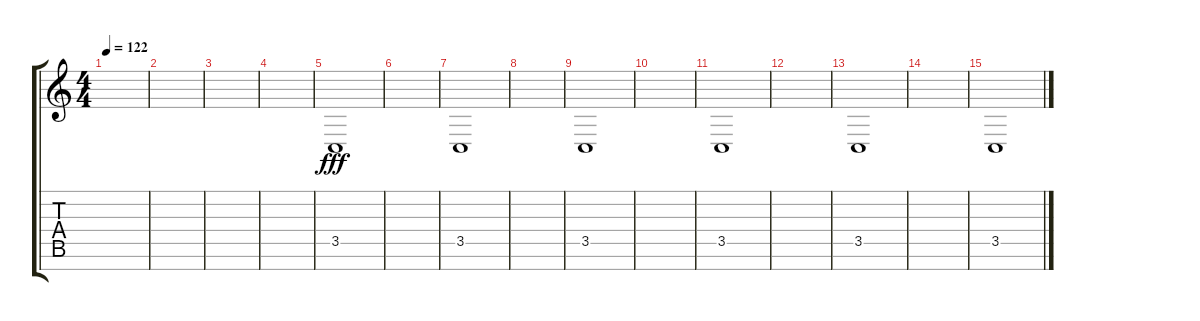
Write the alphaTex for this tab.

\track "" {mute instrument fx3crystal}
\staff {score tabs}
\tuning (E4 B3 G3 D3 A2 E2 B1) {hide}
\ts (4 4)
\tempo 122
\clef g2
\ks c
|
|
|
|
3.5.1{dy fff} |
|
3.5.1 |
|
3.5.1 |
|
3.5.1 |
|
3.5.1 |
|
3.5.1
